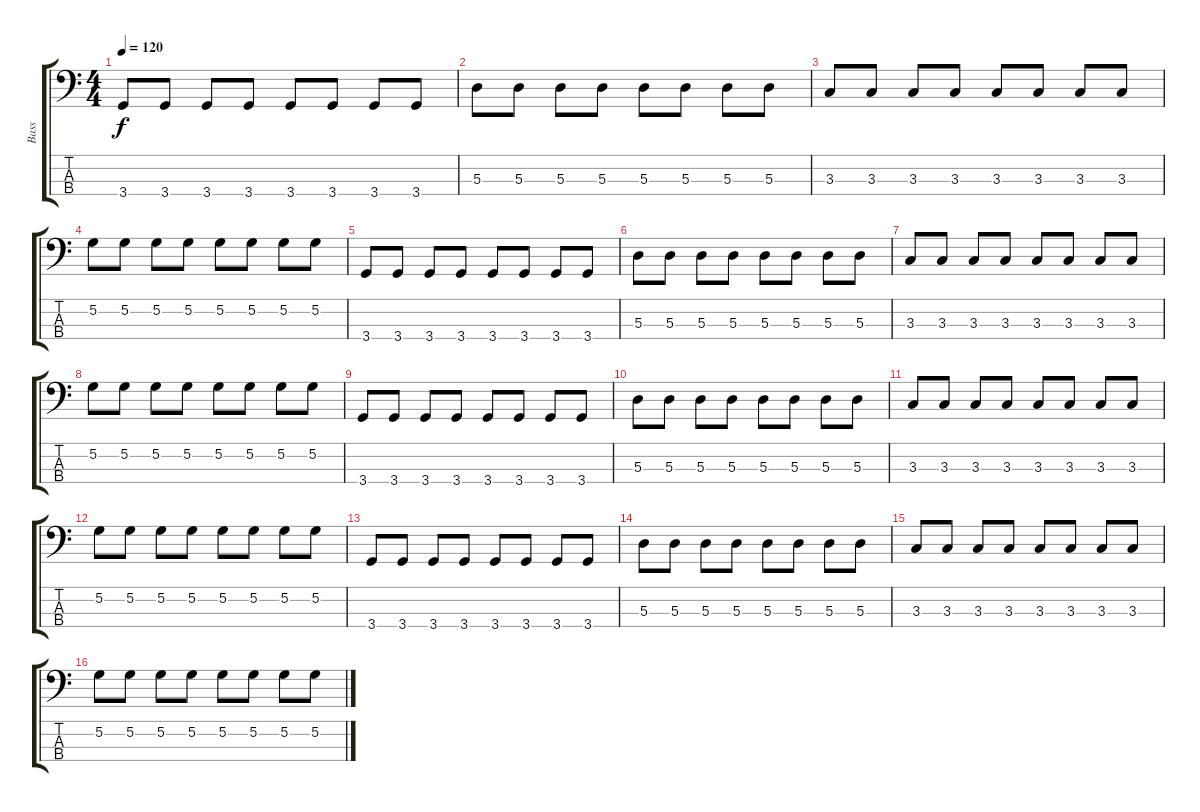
\track ("Bass" "Bass") {instrument electricbassfinger}
\staff {score tabs}
\tuning (G2 D2 A1 E1) {hide}
\ts (4 4)
\tempo 120
\clef f4
\ks c
3.4.8{dy f} 3.4.8 3.4.8 3.4.8 3.4.8 3.4.8 3.4.8 3.4.8 |
5.3.8 5.3.8 5.3.8 5.3.8 5.3.8 5.3.8 5.3.8 5.3.8 |
3.3.8 3.3.8 3.3.8 3.3.8 3.3.8 3.3.8 3.3.8 3.3.8 |
5.2.8 5.2.8 5.2.8 5.2.8 5.2.8 5.2.8 5.2.8 5.2.8 |
3.4.8 3.4.8 3.4.8 3.4.8 3.4.8 3.4.8 3.4.8 3.4.8 |
5.3.8 5.3.8 5.3.8 5.3.8 5.3.8 5.3.8 5.3.8 5.3.8 |
3.3.8 3.3.8 3.3.8 3.3.8 3.3.8 3.3.8 3.3.8 3.3.8 |
5.2.8 5.2.8 5.2.8 5.2.8 5.2.8 5.2.8 5.2.8 5.2.8 |
3.4.8 3.4.8 3.4.8 3.4.8 3.4.8 3.4.8 3.4.8 3.4.8 |
5.3.8 5.3.8 5.3.8 5.3.8 5.3.8 5.3.8 5.3.8 5.3.8 |
3.3.8 3.3.8 3.3.8 3.3.8 3.3.8 3.3.8 3.3.8 3.3.8 |
5.2.8 5.2.8 5.2.8 5.2.8 5.2.8 5.2.8 5.2.8 5.2.8 |
3.4.8 3.4.8 3.4.8 3.4.8 3.4.8 3.4.8 3.4.8 3.4.8 |
5.3.8 5.3.8 5.3.8 5.3.8 5.3.8 5.3.8 5.3.8 5.3.8 |
3.3.8 3.3.8 3.3.8 3.3.8 3.3.8 3.3.8 3.3.8 3.3.8 |
5.2.8 5.2.8 5.2.8 5.2.8 5.2.8 5.2.8 5.2.8 5.2.8
